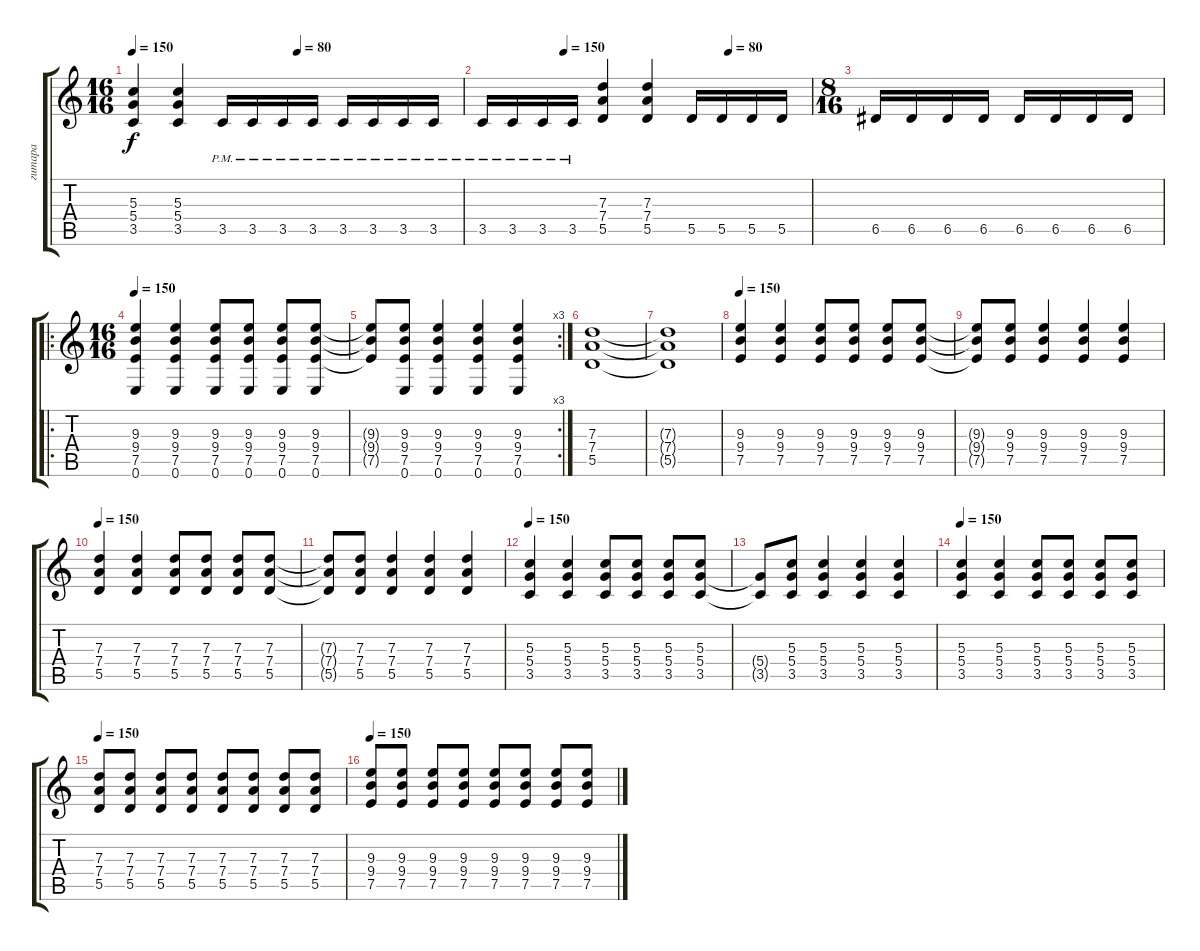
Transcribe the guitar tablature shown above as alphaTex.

\track ("гитара" "гитара") {instrument distortionguitar}
\staff {score tabs}
\tuning (E4 B3 G3 D3 A2 E2) {hide}
\ts (16 16)
\tempo 150
\tempo (80 0.5)
\clef g2
\ks c
(5.3 5.4 3.5).4{dy f} (5.3 5.4 3.5).4 3.5{pm}.16 3.5{pm}.16 3.5{pm}.16 3.5{pm}.16 3.5{pm}.16 3.5{pm}.16 3.5{pm}.16 3.5{pm}.16 |
\tempo (150 0.25)
\tempo (80 0.75)
3.5{pm}.16 3.5{pm}.16 3.5{pm}.16 3.5{pm}.16 (7.3 7.4 5.5).4 (7.3 7.4 5.5).4 5.5.16 5.5.16 5.5.16 5.5.16 |
\ts (8 16)
6.5.16 6.5.16 6.5.16 6.5.16 6.5.16 6.5.16 6.5.16 6.5.16 |
\ro
\ts (16 16)
\tempo 150
(9.3 9.4 7.5 0.6).4 (9.3 9.4 7.5 0.6).4 (9.3 9.4 7.5 0.6).8 (9.3 9.4 7.5 0.6).8 (9.3 9.4 7.5 0.6).8 (9.3 9.4 7.5 0.6).8 |
\rc 3
(9.3{t} 9.4{t} 7.5{t}).8 (9.3 9.4 7.5 0.6).8 (9.3 9.4 7.5 0.6).4 (9.3 9.4 7.5 0.6).4 (9.3 9.4 7.5 0.6).4 |
(7.3 7.4 5.5).1 |
(7.3{t} 7.4{t} 5.5{t}).1 |
\tempo 150
(9.3 9.4 7.5).4 (9.3 9.4 7.5).4 (9.3 9.4 7.5).8 (9.3 9.4 7.5).8 (9.3 9.4 7.5).8 (9.3 9.4 7.5).8 |
(9.3{t} 9.4{t} 7.5{t}).8 (9.3 9.4 7.5).8 (9.3 9.4 7.5).4 (9.3 9.4 7.5).4 (9.3 9.4 7.5).4 |
\tempo 150
(7.3 7.4 5.5).4 (7.3 7.4 5.5).4 (7.3 7.4 5.5).8 (7.3 7.4 5.5).8 (7.3 7.4 5.5).8 (7.3 7.4 5.5).8 |
(7.3{t} 7.4{t} 5.5{t}).8 (7.3 7.4 5.5).8 (7.3 7.4 5.5).4 (7.3 7.4 5.5).4 (7.3 7.4 5.5).4 |
\tempo 150
(5.3 5.4 3.5).4 (5.3 5.4 3.5).4 (5.3 5.4 3.5).8 (5.3 5.4 3.5).8 (5.3 5.4 3.5).8 (5.3 5.4 3.5).8 |
(5.4{t} 3.5{t}).8 (5.3 5.4 3.5).8 (5.3 5.4 3.5).4 (5.3 5.4 3.5).4 (5.3 5.4 3.5).4 |
\tempo 150
(5.3 5.4 3.5).4 (5.3 5.4 3.5).4 (5.3 5.4 3.5).8 (5.3 5.4 3.5).8 (5.3 5.4 3.5).8 (5.3 5.4 3.5).8 |
\tempo 150
(7.3 7.4 5.5).8 (7.3 7.4 5.5).8 (7.3 7.4 5.5).8 (7.3 7.4 5.5).8 (7.3 7.4 5.5).8 (7.3 7.4 5.5).8 (7.3 7.4 5.5).8 (7.3 7.4 5.5).8 |
\tempo 150
(9.3 9.4 7.5).8 (9.3 9.4 7.5).8 (9.3 9.4 7.5).8 (9.3 9.4 7.5).8 (9.3 9.4 7.5).8 (9.3 9.4 7.5).8 (9.3 9.4 7.5).8 (9.3 9.4 7.5).8
